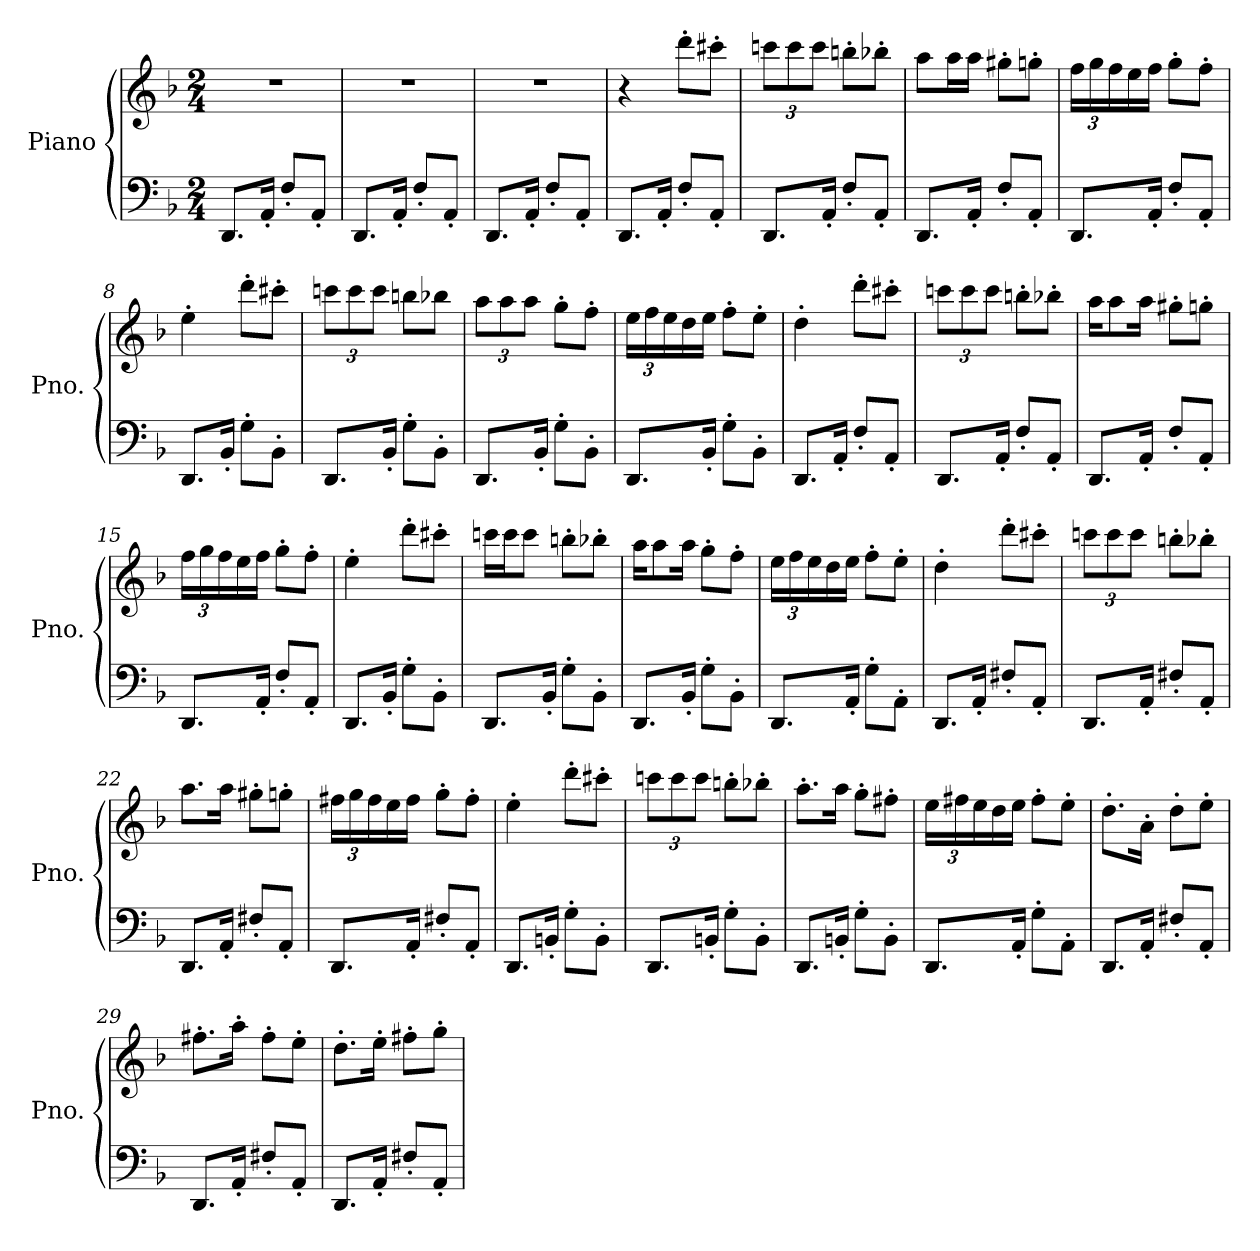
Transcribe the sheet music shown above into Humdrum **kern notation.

**kern	**kern
*part1	*part1
*staff2	*staff1
*I"Piano	*
*I'Pno.	*
*clefF4	*clefG2
*k[b-]	*k[b-]
*M2/4	*M2/4
*MM60	*MM60
=1	=1
8.DD/L	2r
16AA'/Jk	.
8F'/L	.
8AA'/J	.
=2	=2
8.DD/L	2r
16AA'/Jk	.
8F'/L	.
8AA'/J	.
=3	=3
8.DD/L	2r
16AA'/Jk	.
8F'/L	.
8AA'/J	.
=4	=4
8.DD/L	4r
16AA'/Jk	.
8F'/L	8ddd'\L
8AA'/J	8ccc#X'\J
!!LO:LB:g=z
=5	=5
*	*Xbrackettup
8.DD/L	12cccn\L
.	12ccc\
.	12ccc\J
16AA'/Jk	.
8F'/L	8bbn'\L
8AA'/J	8bb-X'\J
=6	=6
8.DD/L	8aa\L
.	16aa\L
16AA'/Jk	16aa\JJ
8F'/L	8gg#X'\L
8AA'/J	8ggn'\J
=7	=7
8.DD/L	24ff\LL
.	24gg\
.	24ff\
.	16ee\
16AA'/Jk	16ff\JJ
8F'/L	8gg'\L
8AA'/J	8ff'\J
=8	=8
8.DD/L	4ee'\
16BB-'/Jk	.
8G'\L	8ddd'\L
8BB-'\J	8ccc#X'\J
=9	=9
8.DD/L	12cccn\L
.	12ccc\
.	12ccc\J
16BB-'/Jk	.
8G'\L	8bbn\L
8BB-'\J	8bb-X\J
!!LO:LB:g=z
=10	=10
8.DD/L	12aa\L
.	12aa\
.	12aa\J
16BB-'/Jk	.
8G'\L	8gg'\L
8BB-'\J	8ff'\J
=11	=11
8.DD/L	24ee\LL
.	24ff\
.	24ee\
.	16dd\
16BB-'/Jk	16ee\JJ
8G'\L	8ff'\L
8BB-'\J	8ee'\J
=12	=12
8.DD/L	4dd'\
16AA'/Jk	.
8F'/L	8ddd'\L
8AA'/J	8ccc#X'\J
=13	=13
8.DD/L	12cccn\L
.	12ccc\
.	12ccc\J
16AA'/Jk	.
8F'/L	8bbn'\L
8AA'/J	8bb-X'\J
!!LO:LB:g=z
=14	=14
8.DD/L	16aa\KL
.	8aa\
16AA'/Jk	16aa\Jk
8F'/L	8gg#X'\L
8AA'/J	8ggn'\J
=15	=15
8.DD/L	24ff\LL
.	24gg\
.	24ff\
.	16ee\
16AA'/Jk	16ff\JJ
8F'/L	8gg'\L
8AA'/J	8ff'\J
=16	=16
8.DD/L	4ee'\
16BB-'/Jk	.
8G'\L	8ddd'\L
8BB-'\J	8ccc#X'\J
=17	=17
8.DD/L	16cccn\LL
.	16ccc\J
.	8ccc\J
16BB-'/Jk	.
8G'\L	8bbn'\L
8BB-'\J	8bb-X'\J
!!LO:LB:g=z
=18	=18
8.DD/L	16aa\KL
.	8aa\
16BB-'/Jk	16aa\Jk
8G'\L	8gg'\L
8BB-'\J	8ff'\J
=19	=19
8.DD/L	24ee\LL
.	24ff\
.	24ee\
.	16dd\
16AA'/Jk	16ee\JJ
8G'\L	8ff'\L
8AA'\J	8ee'\J
=20	=20
8.DD/L	4dd'\
16AA'/Jk	.
8F#X'/L	8ddd'\L
8AA'/J	8ccc#X'\J
=21	=21
8.DD/L	12cccn\L
.	12ccc\
.	12ccc\J
16AA'/Jk	.
8F#X'/L	8bbn'\L
8AA'/J	8bb-X'\J
!!LO:PB:g=z
=22	=22
8.DD/L	8.aa\L
16AA'/Jk	16aa\Jk
8F#X'/L	8gg#X'\L
8AA'/J	8ggn'\J
=23	=23
8.DD/L	24ff#X\LL
.	24gg\
.	24ff#\
.	16ee\
16AA'/Jk	16ff#\JJ
8F#X'/L	8gg'\L
8AA'/J	8ff#'\J
=24	=24
8.DD/L	4ee'\
16BBn'/Jk	.
8G'\L	8ddd'\L
8BB'\J	8ccc#X'\J
=25	=25
8.DD/L	12cccn\L
.	12ccc\
.	12ccc\J
16BBn'/Jk	.
8G'\L	8bbn'\L
8BB'\J	8bb-X'\J
!!LO:LB:g=z
=26	=26
8.DD/L	8.aa'\L
16BBn'/Jk	16aa\Jk
8G'\L	8gg'\L
8BB'\J	8ff#X'\J
=27	=27
8.DD/L	24ee\LL
.	24ff#X\
.	24ee\
.	16dd\
16AA'/Jk	16ee\JJ
8G'\L	8ff#'\L
8AA'\J	8ee'\J
=28	=28
8.DD/L	8.dd'\L
16AA'/Jk	16a'\Jk
8F#X'/L	8dd'\L
8AA'/J	8ee'\J
=29	=29
8.DD/L	8.ff#X'\L
16AA'/Jk	16aa'\Jk
8F#X'/L	8ff#'\L
8AA'/J	8ee'\J
!!LO:LB:g=z
=30	=30
8.DD/L	8.dd'\L
16AA'/Jk	16ee'\Jk
8F#X'/L	8ff#X'\L
8AA'/J	8gg'\J
=	=
*-	*-
